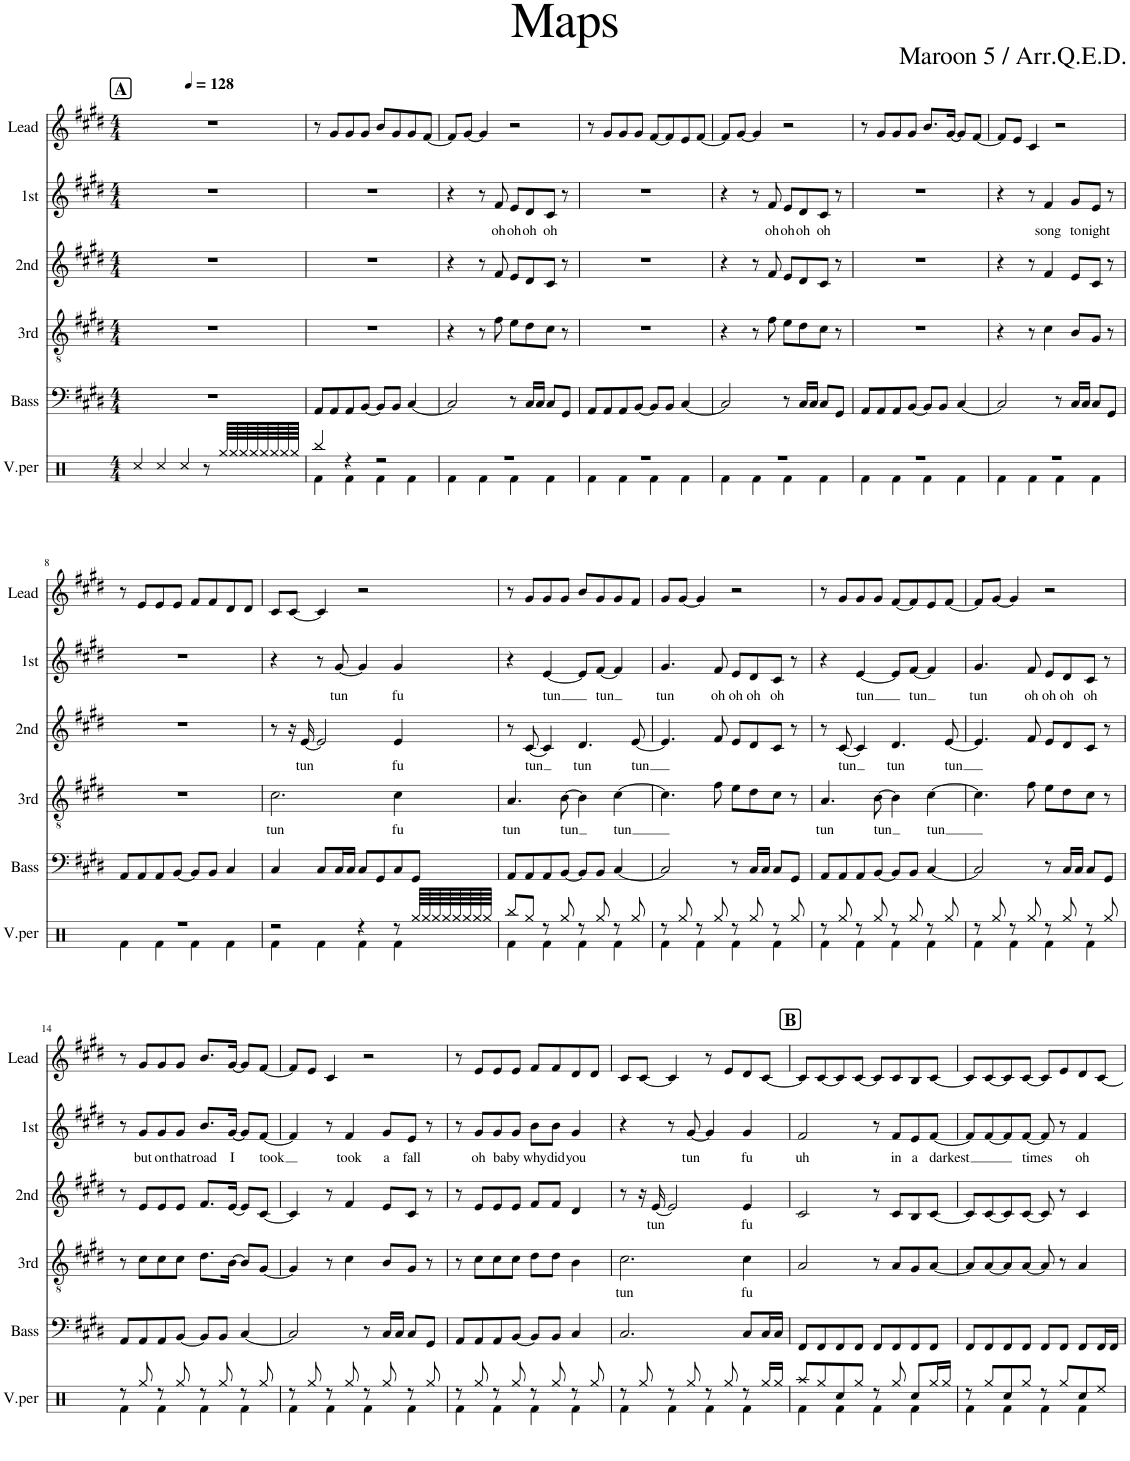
**kern	**kern	**kern	**text	**kern	**text	**kern	**text	**kern
*part6	*part5	*part4	*part4	*part3	*part3	*part2	*part2	*part1
*staff6	*staff5	*staff4	*staff4	*staff3	*staff3	*staff2	*staff2	*staff1
*I"V.per	*I"Bass	*I"3rd	*	*I"2nd	*	*I"1st	*	*I"Lead
*I'V.per	*I'Bass	*I'3rd	*	*I'2nd	*	*I'1st	*	*I'Lead
*clefX	*clefF4	*clefGv2	*	*clefG2	*	*clefG2	*	*clefG2
*k[]	*k[f#c#g#d#]	*k[f#c#g#d#]	*	*k[f#c#g#d#]	*	*k[f#c#g#d#]	*	*k[f#c#g#d#]
*M4/4	*M4/4	*M4/4	*	*M4/4	*	*M4/4	*	*M4/4
*MM128	*MM128	*MM128	*	*MM128	*	*MM128	*	*MM128
!!LO:REH:place=s1:a:B:cj:fs=14:t=A
=1	=1	=1	=1	=1	=1	=1	=1	=1
4Rcc/	1r	1r	.	1r	.	1r	.	1r
4Rcc/	.	.	.	.	.	.	.	.
4Rcc/	.	.	.	.	.	.	.	.
8r	.	.	.	.	.	.	.	.
64Rgg/LLLL	.	.	.	.	.	.	.	.
64Rgg/	.	.	.	.	.	.	.	.
64Rgg/	.	.	.	.	.	.	.	.
64Rgg/	.	.	.	.	.	.	.	.
64Rgg/	.	.	.	.	.	.	.	.
64Rgg/	.	.	.	.	.	.	.	.
64Rgg/	.	.	.	.	.	.	.	.
64Rgg/JJJJ	.	.	.	.	.	.	.	.
=2	=2	=2	=2	=2	=2	=2	=2	=2
*^	*	*	*	*	*	*	*	*
4Rbb/	4Rf\	8AA/L	1r	.	1r	.	1r	.	8r
.	.	8AA/	.	.	.	.	.	.	8g#/L
4r	4Rf\	8AA/	.	.	.	.	.	.	8g#/
.	.	[8BB/J	.	.	.	.	.	.	8g#/J
2r	4Rf\	8BB/L]	.	.	.	.	.	.	8b/L
.	.	8BB/J	.	.	.	.	.	.	8g#/
.	4Rf\	[4C#/	.	.	.	.	.	.	8g#/
.	.	.	.	.	.	.	.	.	[8f#/J
=3	=3	=3	=3	=3	=3	=3	=3	=3	=3
1r	4Rf\	2C#/]	4r	.	4r	.	4r	.	8f#/L]
.	.	.	.	.	.	.	.	.	[8g#/J
.	4Rf\	.	8r	.	8r	.	8r	.	4g#/]
!	!	!	!	!	!	!	!	!LO:LY:b	!
.	.	.	8f#\	.	8f#/	.	8f#/	oh	.
!	!	!	!	!	!	!	!	!LO:LY:b	!
.	4Rf\	8r	8e\L	.	8e/L	.	8e/L	oh	2r
!	!	!	!	!	!	!	!	!LO:LY:b	!
.	.	16C#/LL	8d#\	.	8d#/	.	8d#/	oh	.
.	.	16C#/JJ	.	.	.	.	.	.	.
!	!	!	!	!	!	!	!	!LO:LY:b	!
.	4Rf\	8C#/L	8c#\J	.	8c#/J	.	8c#/J	oh	.
.	.	8GG#/J	8r	.	8r	.	8r	.	.
=4	=4	=4	=4	=4	=4	=4	=4	=4	=4
1r	4Rf\	8AA/L	1r	.	1r	.	1r	.	8r
.	.	8AA/	.	.	.	.	.	.	8g#/L
.	4Rf\	8AA/	.	.	.	.	.	.	8g#/
.	.	[8BB/J	.	.	.	.	.	.	8g#/J
.	4Rf\	8BB/L]	.	.	.	.	.	.	[8f#/L
.	.	8BB/J	.	.	.	.	.	.	8f#/]
.	4Rf\	[4C#/	.	.	.	.	.	.	8e/
.	.	.	.	.	.	.	.	.	[8f#/J
=5	=5	=5	=5	=5	=5	=5	=5	=5	=5
1r	4Rf\	2C#/]	4r	.	4r	.	4r	.	8f#/L]
.	.	.	.	.	.	.	.	.	[8g#/J
.	4Rf\	.	8r	.	8r	.	8r	.	4g#/]
!	!	!	!	!	!	!	!	!LO:LY:b	!
.	.	.	8f#\	.	8f#/	.	8f#/	oh	.
!	!	!	!	!	!	!	!	!LO:LY:b	!
.	4Rf\	8r	8e\L	.	8e/L	.	8e/L	oh	2r
!	!	!	!	!	!	!	!	!LO:LY:b	!
.	.	16C#/LL	8d#\	.	8d#/	.	8d#/	oh	.
.	.	16C#/JJ	.	.	.	.	.	.	.
!	!	!	!	!	!	!	!	!LO:LY:b	!
.	4Rf\	8C#/L	8c#\J	.	8c#/J	.	8c#/J	oh	.
.	.	8GG#/J	8r	.	8r	.	8r	.	.
=6	=6	=6	=6	=6	=6	=6	=6	=6	=6
1r	4Rf\	8AA/L	1r	.	1r	.	1r	.	8r
.	.	8AA/	.	.	.	.	.	.	8g#/L
.	4Rf\	8AA/	.	.	.	.	.	.	8g#/
.	.	[8BB/J	.	.	.	.	.	.	8g#/J
.	4Rf\	8BB/L]	.	.	.	.	.	.	8.b/L
.	.	8BB/J	.	.	.	.	.	.	.
.	.	.	.	.	.	.	.	.	[16g#/Jk
.	4Rf\	[4C#/	.	.	.	.	.	.	8g#/L]
.	.	.	.	.	.	.	.	.	[8f#/J
=7	=7	=7	=7	=7	=7	=7	=7	=7	=7
1r	4Rf\	2C#/]	4r	.	4r	.	4r	.	8f#/L]
.	.	.	.	.	.	.	.	.	8e/J
.	4Rf\	.	8r	.	8r	.	8r	.	4c#/
!	!	!	!	!	!	!	!	!LO:LY:b	!
.	.	.	4c#\	.	4f#/	.	4f#/	song	.
.	4Rf\	8r	.	.	.	.	.	.	2r
!	!	!	!	!	!	!	!	!LO:LY:b	!
.	.	16C#/LL	8B/L	.	8e/L	.	8g#/L	to	.
.	.	16C#/JJ	.	.	.	.	.	.	.
!	!	!	!	!	!	!	!	!LO:LY:b	!
.	4Rf\	8C#/L	8G#/J	.	8c#/J	.	8e/J	night	.
.	.	8GG#/J	8r	.	8r	.	8r	.	.
!!LO:LB:g=z
=8	=8	=8	=8	=8	=8	=8	=8	=8	=8
1r	4Rf\	8AA/L	1r	.	1r	.	1r	.	8r
.	.	8AA/	.	.	.	.	.	.	8e/L
.	4Rf\	8AA/	.	.	.	.	.	.	8e/
.	.	[8BB/J	.	.	.	.	.	.	8e/J
.	4Rf\	8BB/L]	.	.	.	.	.	.	8f#/L
.	.	8BB/J	.	.	.	.	.	.	8f#/
.	4Rf\	4C#/	.	.	.	.	.	.	8d#/
.	.	.	.	.	.	.	.	.	8d#/J
=9	=9	=9	=9	=9	=9	=9	=9	=9	=9
!	!	!	!	!LO:LY:b	!	!	!	!	!
2r	4Rf\	4C#/	2.c#\	tun	8r	.	4r	.	8c#/L
.	.	.	.	.	16r	.	.	.	[8c#/J
!	!	!	!	!	!	!LO:LY:b	!	!	!
.	.	.	.	.	[16e/	tun	.	.	.
.	4Rf\	8C#/L	.	.	2e/]	.	8r	.	4c#/]
!	!	!	!	!	!	!	!	!LO:LY:b	!
.	.	16C#/L	.	.	.	.	[8g#/	tun	.
.	.	16C#/JJ	.	.	.	.	.	.	.
4r	4Rf\	8C#/L	.	.	.	.	4g#/]	.	2r
.	.	8GG#/	.	.	.	.	.	.	.
!	!	!	!	!LO:LY:b	!	!LO:LY:b	!	!LO:LY:b	!
8r	4Rf\	8C#/	4c#\	fu	4e/	fu	4g#/	fu	.
64Rgg/LLLL	.	8GG#/J	.	.	.	.	.	.	.
64Rgg/	.	.	.	.	.	.	.	.	.
64Rgg/	.	.	.	.	.	.	.	.	.
64Rgg/	.	.	.	.	.	.	.	.	.
64Rgg/	.	.	.	.	.	.	.	.	.
64Rgg/	.	.	.	.	.	.	.	.	.
64Rgg/	.	.	.	.	.	.	.	.	.
64Rgg/JJJJ	.	.	.	.	.	.	.	.	.
=10	=10	=10	=10	=10	=10	=10	=10	=10	=10
!	!	!	!	!LO:LY:b	!	!	!	!	!
8Rbb/L	4Rf\	8AA/L	4.A/	tun	8r	.	4r	.	8r
!	!	!	!	!	!	!LO:LY:b	!	!	!
8Rgg/J	.	8AA/	.	.	[8c#/	tun	.	.	8g#/L
!	!	!	!	!	!	!	!	!LO:LY:b	!
8r	4Rf\	8AA/	.	.	4c#/]	.	[4e/	tun	8g#/
!	!	!	!	!LO:LY:b	!	!	!	!	!
8Rgg/	.	[8BB/J	[8B\	tun	.	.	.	.	8g#/J
!	!	!	!	!	!	!LO:LY:b	!	!	!
8r	4Rf\	8BB/L]	4B\]	.	4.d#/	tun	8e/L]	.	8b/L
!	!	!	!	!	!	!	!	!LO:LY:b	!
8Rgg/	.	8BB/J	.	.	.	.	[8f#/J	tun	8g#/
!	!	!	!	!LO:LY:b	!	!	!	!	!
8r	4Rf\	[4C#/	[4c#\	tun	.	.	4f#/]	.	8g#/
!	!	!	!	!	!	!LO:LY:b	!	!	!
8Rgg/	.	.	.	.	[8e/	tun	.	.	8f#/J
=11	=11	=11	=11	=11	=11	=11	=11	=11	=11
!	!	!	!	!	!	!	!	!LO:LY:b	!
8r	4Rf\	2C#/]	4.c#\]	.	4.e/]	.	4.g#/	tun	8g#/L
8Rgg/	.	.	.	.	.	.	.	.	[8g#/J
8r	4Rf\	.	.	.	.	.	.	.	4g#/]
!	!	!	!	!	!	!	!	!LO:LY:b	!
8Rgg/	.	.	8f#\	.	8f#/	.	8f#/	oh	.
!	!	!	!	!	!	!	!	!LO:LY:b	!
8r	4Rf\	8r	8e\L	.	8e/L	.	8e/L	oh	2r
!	!	!	!	!	!	!	!	!LO:LY:b	!
8Rgg/	.	16C#/LL	8d#\	.	8d#/	.	8d#/	oh	.
.	.	16C#/JJ	.	.	.	.	.	.	.
!	!	!	!	!	!	!	!	!LO:LY:b	!
8r	4Rf\	8C#/L	8c#\J	.	8c#/J	.	8c#/J	oh	.
8Rgg/	.	8GG#/J	8r	.	8r	.	8r	.	.
=12	=12	=12	=12	=12	=12	=12	=12	=12	=12
!	!	!	!	!LO:LY:b	!	!	!	!	!
8r	4Rf\	8AA/L	4.A/	tun	8r	.	4r	.	8r
!	!	!	!	!	!	!LO:LY:b	!	!	!
8Rgg/	.	8AA/	.	.	[8c#/	tun	.	.	8g#/L
!	!	!	!	!	!	!	!	!LO:LY:b	!
8r	4Rf\	8AA/	.	.	4c#/]	.	[4e/	tun	8g#/
!	!	!	!	!LO:LY:b	!	!	!	!	!
8Rgg/	.	[8BB/J	[8B\	tun	.	.	.	.	8g#/J
!	!	!	!	!	!	!LO:LY:b	!	!	!
8r	4Rf\	8BB/L]	4B\]	.	4.d#/	tun	8e/L]	.	[8f#/L
!	!	!	!	!	!	!	!	!LO:LY:b	!
8Rgg/	.	8BB/J	.	.	.	.	[8f#/J	tun	8f#/]
!	!	!	!	!LO:LY:b	!	!	!	!	!
8r	4Rf\	[4C#/	[4c#\	tun	.	.	4f#/]	.	8e/
!	!	!	!	!	!	!LO:LY:b	!	!	!
8Rgg/	.	.	.	.	[8e/	tun	.	.	[8f#/J
=13	=13	=13	=13	=13	=13	=13	=13	=13	=13
!	!	!	!	!	!	!	!	!LO:LY:b	!
8r	4Rf\	2C#/]	4.c#\]	.	4.e/]	.	4.g#/	tun	8f#/L]
8Rgg/	.	.	.	.	.	.	.	.	[8g#/J
8r	4Rf\	.	.	.	.	.	.	.	4g#/]
!	!	!	!	!	!	!	!	!LO:LY:b	!
8Rgg/	.	.	8f#\	.	8f#/	.	8f#/	oh	.
!	!	!	!	!	!	!	!	!LO:LY:b	!
8r	4Rf\	8r	8e\L	.	8e/L	.	8e/L	oh	2r
!	!	!	!	!	!	!	!	!LO:LY:b	!
8Rgg/	.	16C#/LL	8d#\	.	8d#/	.	8d#/	oh	.
.	.	16C#/JJ	.	.	.	.	.	.	.
!	!	!	!	!	!	!	!	!LO:LY:b	!
8r	4Rf\	8C#/L	8c#\J	.	8c#/J	.	8c#/J	oh	.
8Rgg/	.	8GG#/J	8r	.	8r	.	8r	.	.
!!LO:LB:g=z
=14	=14	=14	=14	=14	=14	=14	=14	=14	=14
8r	4Rf\	8AA/L	8r	.	8r	.	8r	.	8r
!	!	!	!	!	!	!	!	!LO:LY:b	!
8Rgg/	.	8AA/	8c#\L	.	8e/L	.	8g#/L	but	8g#/L
!	!	!	!	!	!	!	!	!LO:LY:b	!
8r	4Rf\	8AA/	8c#\	.	8e/	.	8g#/	on	8g#/
!	!	!	!	!	!	!	!	!LO:LY:b	!
8Rgg/	.	[8BB/J	8c#\J	.	8e/J	.	8g#/J	that	8g#/J
!	!	!	!	!	!	!	!	!LO:LY:b	!
8r	4Rf\	8BB/L]	8.d#\L	.	8.f#/L	.	8.b/L	road	8.b/L
8Rgg/	.	8BB/J	.	.	.	.	.	.	.
!	!	!	!	!	!	!	!	!LO:LY:b	!
.	.	.	[16B\Jk	.	[16e/Jk	.	[16g#/Jk	I	[16g#/Jk
8r	4Rf\	[4C#/	8B/L]	.	8e/L]	.	8g#/L]	.	8g#/L]
!	!	!	!	!	!	!	!	!LO:LY:b	!
8Rgg/	.	.	[8G#/J	.	[8c#/J	.	[8f#/J	took	[8f#/J
=15	=15	=15	=15	=15	=15	=15	=15	=15	=15
8r	4Rf\	2C#/]	4G#/]	.	4c#/]	.	4f#/]	.	8f#/L]
8Rgg/	.	.	.	.	.	.	.	.	8e/J
8r	4Rf\	.	8r	.	8r	.	8r	.	4c#/
!	!	!	!	!	!	!	!	!LO:LY:b	!
8Rgg/	.	.	4c#\	.	4f#/	.	4f#/	took	.
8r	4Rf\	8r	.	.	.	.	.	.	2r
!	!	!	!	!	!	!	!	!LO:LY:b	!
8Rgg/	.	16C#/LL	8B/L	.	8e/L	.	8g#/L	a	.
.	.	16C#/JJ	.	.	.	.	.	.	.
!	!	!	!	!	!	!	!	!LO:LY:b	!
8r	4Rf\	8C#/L	8G#/J	.	8c#/J	.	8e/J	fall	.
8Rgg/	.	8GG#/J	8r	.	8r	.	8r	.	.
=16	=16	=16	=16	=16	=16	=16	=16	=16	=16
8r	4Rf\	8AA/L	8r	.	8r	.	8r	.	8r
!	!	!	!	!	!	!	!	!LO:LY:b	!
8Rgg/	.	8AA/	8c#\L	.	8e/L	.	8g#/L	oh	8e/L
!	!	!	!	!	!	!	!	!LO:LY:b	!
8r	4Rf\	8AA/	8c#\	.	8e/	.	8g#/	baby	8e/
8Rgg/	.	[8BB/J	8c#\J	.	8e/J	.	8g#/J	.	8e/J
!	!	!	!	!	!	!	!	!LO:LY:b	!
8r	4Rf\	8BB/L]	8d#\L	.	8f#/L	.	8b\L	why	8f#/L
!	!	!	!	!	!	!	!	!LO:LY:b	!
8Rgg/	.	8BB/J	8d#\J	.	8f#/J	.	8b\J	did	8f#/
!	!	!	!	!	!	!	!	!LO:LY:b	!
8r	4Rf\	4C#/	4B\	.	4d#/	.	4g#/	you	8d#/
8Rgg/	.	.	.	.	.	.	.	.	8d#/J
=17	=17	=17	=17	=17	=17	=17	=17	=17	=17
!	!	!	!	!LO:LY:b	!	!	!	!	!
8r	4Rf\	2.C#/	2.c#\	tun	8r	.	4r	.	8c#/L
8Rgg/	.	.	.	.	16r	.	.	.	[8c#/J
!	!	!	!	!	!	!LO:LY:b	!	!	!
.	.	.	.	.	[16e/	tun	.	.	.
8r	4Rf\	.	.	.	2e/]	.	8r	.	4c#/]
!	!	!	!	!	!	!	!	!LO:LY:b	!
8Rgg/	.	.	.	.	.	.	[8g#/	tun	.
8r	4Rf\	.	.	.	.	.	4g#/]	.	8r
8Rgg/	.	.	.	.	.	.	.	.	8e/L
!	!	!	!	!LO:LY:b	!	!LO:LY:b	!	!LO:LY:b	!
8r	4Rf\	8C#/L	4c#\	fu	4e/	fu	4g#/	fu	8d#/
16Rgg/LL	.	16C#/L	.	.	.	.	.	.	[8c#/J
16Rgg/JJ	.	16C#/JJ	.	.	.	.	.	.	.
!!LO:REH:place=s1:a:B:cj:fs=14:t=B
=18	=18	=18	=18	=18	=18	=18	=18	=18	=18
!	!	!	!	!	!	!	!	!LO:LY:b	!
8Raa/L	4Rf\	8FF#/L	2A/	.	2c#/	.	2f#/	uh	8c#/L]
8Rgg/	.	8FF#/	.	.	.	.	.	.	[8c#/
8Rcc/	4Rf\	8FF#/	.	.	.	.	.	.	8c#/]
8Rgg/J	.	8FF#/J	.	.	.	.	.	.	[8c#/J
8r	4Rf\	8FF#/L	8r	.	8r	.	8r	.	8c#/L]
!	!	!	!	!	!	!	!	!LO:LY:b	!
8Rgg/	.	8FF#/	8A/L	.	8c#/L	.	8f#/L	in	8c#/
!	!	!	!	!	!	!	!	!LO:LY:b	!
8Rcc/L	4Rf\	8FF#/	8G#/	.	8B/	.	8e/	a	8B/
!	!	!	!	!	!	!	!	!LO:LY:b	!
16Rgg/L	.	8FF#/J	[8A/J	.	[8c#/J	.	[8f#/J	darkest	[8c#/J
16Rgg/JJ	.	.	.	.	.	.	.	.	.
=19	=19	=19	=19	=19	=19	=19	=19	=19	=19
8r	4Rf\	8FF#/L	8A/L]	.	8c#/L]	.	8f#/L]	.	8c#/L]
8Rgg/L	.	8FF#/	[8A/	.	[8c#/	.	[8f#/	.	[8c#/
8Rcc/	4Rf\	8FF#/	8A/]	.	8c#/]	.	8f#/]	.	8c#/]
!	!	!	!	!	!	!	!	!LO:LY:b	!
8Rgg/J	.	8FF#/J	[8A/J	.	[8c#/J	.	[8f#/J	times	[8c#/J
8r	4Rf\	8FF#/L	8A/]	.	8c#/]	.	8f#/]	.	8c#/L]
8Rgg/L	.	8FF#/J	8r	.	8r	.	8r	.	8e/
!	!	!	!	!	!	!	!	!LO:LY:b	!
8Rcc/	4Rf\	8FF#/L	4A/	.	4c#/	.	4f#/	oh	8d#/
8Ree/J	.	16FF#/L	.	.	.	.	.	.	[8c#/J
.	.	16FF#/JJ	.	.	.	.	.	.	.
*v	*v	*	*	*	*	*	*	*	*
=	=	=	=	=	=	=	=	=
*-	*-	*-	*-	*-	*-	*-	*-	*-
